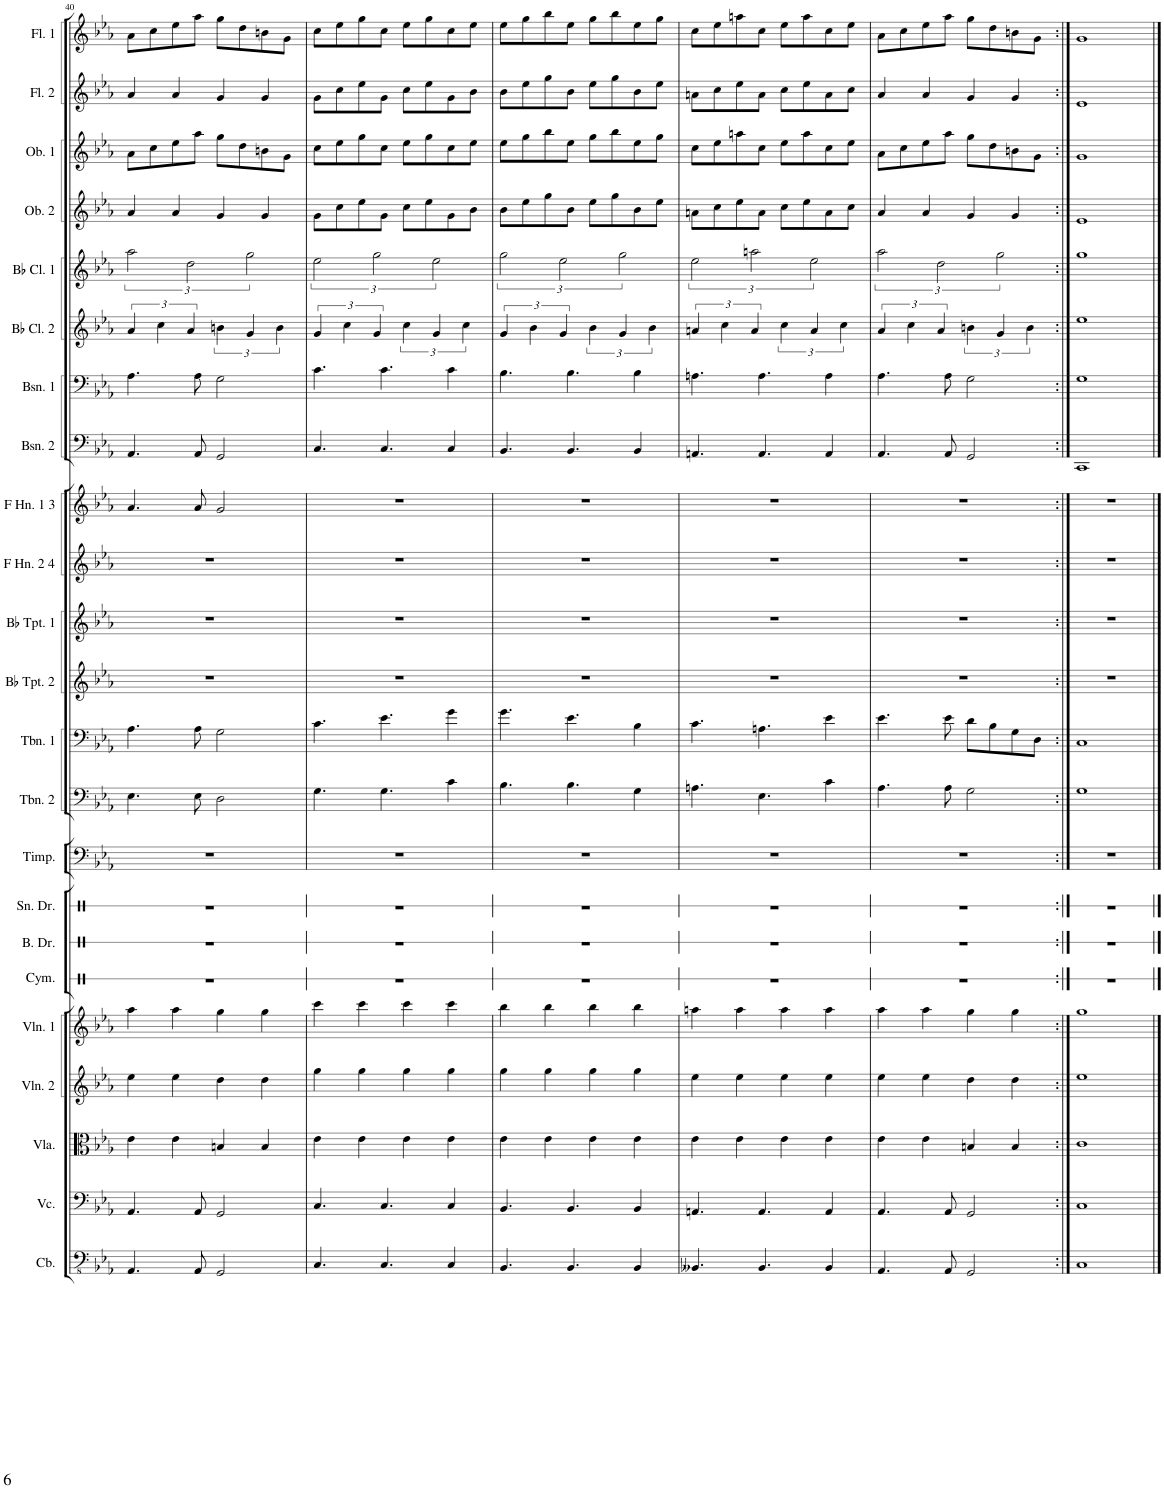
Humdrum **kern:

**kern	**kern	**kern	**kern	**kern	**kern	**kern	**kern	**kern	**kern	**kern	**kern	**kern	**kern	**kern	**kern	**kern	**kern	**kern	**kern	**kern	**kern	**kern
*part23	*part22	*part21	*part20	*part19	*part18	*part17	*part16	*part15	*part14	*part13	*part12	*part11	*part10	*part9	*part8	*part7	*part6	*part5	*part4	*part3	*part2	*part1
*staff23	*staff22	*staff21	*staff20	*staff19	*staff18	*staff17	*staff16	*staff15	*staff14	*staff13	*staff12	*staff11	*staff10	*staff9	*staff8	*staff7	*staff6	*staff5	*staff4	*staff3	*staff2	*staff1
*I"Contrabass	*I"Violoncello	*I"Viola	*I"Violin 2	*I"Violin 1	*I"Cymbal	*I"Bass Drum	*I"Snare Drum	*I"Timpani	*I"Trombone 2	*I"Trombone 1	*I"Bb Trumpet 2	*I"Bb Trumpet 1	*I"F Horn 2 &amp; 4	*I"F Horn 1 &amp; 3	*I"Bassoon 2	*I"Bassoon 1	*I"Bb Clarinet 2	*I"Bb Clarinet 1	*I"Oboe 2	*I"Oboe 1	*I"Flute 2	*I"Flute 1
*I'Cb.	*I'Vc.	*I'Vla.	*I'Vln. 2	*I'Vln. 1	*I'Cym.	*I'B. Dr.	*I'Sn. Dr.	*I'Timp.	*I'Tbn. 2	*I'Tbn. 1	*I'Bb Tpt. 2	*I'Bb Tpt. 1	*I'F Hn. 2 4	*I'F Hn. 1 3	*I'Bsn. 2	*I'Bsn. 1	*I'Bb Cl. 2	*I'Bb Cl. 1	*I'Ob. 2	*I'Ob. 1	*I'Fl. 2	*I'Fl. 1
!!LO:PB:g=z
*clefFv4	*clefF4	*clefC3	*clefG2	*clefG2	*clefX	*clefX	*clefX	*clefF4	*clefF4	*clefF4	*clefG2	*clefG2	*clefG2	*clefG2	*clefF4	*clefF4	*clefG2	*clefG2	*clefG2	*clefG2	*clefG2	*clefG2
*ITrd7c12	*	*	*	*	*	*	*	*	*	*	*ITrd1c2	*ITrd1c2	*ITrd4c7	*ITrd4c7	*	*	*ITrd1c2	*ITrd1c2	*	*	*	*
*k[b-e-a-]	*k[b-e-a-]	*k[b-e-a-]	*k[b-e-a-]	*k[b-e-a-]	*k[]	*k[]	*k[]	*k[b-e-a-]	*k[b-e-a-]	*k[b-e-a-]	*k[b-e-a-]	*k[b-e-a-]	*k[b-e-a-]	*k[b-e-a-]	*k[b-e-a-]	*k[b-e-a-]	*k[b-e-a-]	*k[b-e-a-]	*k[b-e-a-]	*k[b-e-a-]	*k[b-e-a-]	*k[b-e-a-]
*M4/4	*M4/4	*M4/4	*M4/4	*M4/4	*M4/4	*M4/4	*M4/4	*M4/4	*M4/4	*M4/4	*M4/4	*M4/4	*M4/4	*M4/4	*M4/4	*M4/4	*M4/4	*M4/4	*M4/4	*M4/4	*M4/4	*M4/4
=40	=40	=40	=40	=40	=40	=40	=40	=40	=40	=40	=40	=40	=40	=40	=40	=40	=40	=40	=40	=40	=40	=40
4.AAA-/	4.AA-/	4e-\	4ee-\	4aa-\	1r	1r	1r	1r	4.E-\	4.A-\	1r	1r	1r	4.a-/	4.AA-/	4.A-\	6a-/	3aa-\	4a-/	8a-\L	4a-/	8a-\L
.	.	.	.	.	.	.	.	.	.	.	.	.	.	.	.	.	.	.	.	8cc\	.	8cc\
.	.	.	.	.	.	.	.	.	.	.	.	.	.	.	.	.	6cc\	.	.	.	.	.
.	.	4e-\	4ee-\	4aa-\	.	.	.	.	.	.	.	.	.	.	.	.	.	.	4a-/	8ee-\	4a-/	8ee-\
.	.	.	.	.	.	.	.	.	.	.	.	.	.	.	.	.	6a-/	3dd\	.	.	.	.
8AAA-/	8AA-/	.	.	.	.	.	.	.	8E-\	8A-\	.	.	.	8a-/	8AA-/	8A-\	.	.	.	8aa-\J	.	8aa-\J
2GGG/	2GG/	4Bn/	4dd\	4gg\	.	.	.	.	2D\	2G\	.	.	.	2g/	2GG/	2G\	6bn\	.	4g/	8gg\L	4g/	8gg\L
.	.	.	.	.	.	.	.	.	.	.	.	.	.	.	.	.	.	.	.	8dd\	.	8dd\
.	.	.	.	.	.	.	.	.	.	.	.	.	.	.	.	.	6g/	3gg\	.	.	.	.
.	.	4B/	4dd\	4gg\	.	.	.	.	.	.	.	.	.	.	.	.	.	.	4g/	8bn\	4g/	8bn\
.	.	.	.	.	.	.	.	.	.	.	.	.	.	.	.	.	6b\	.	.	.	.	.
.	.	.	.	.	.	.	.	.	.	.	.	.	.	.	.	.	.	.	.	8g\J	.	8g\J
=41	=41	=41	=41	=41	=41	=41	=41	=41	=41	=41	=41	=41	=41	=41	=41	=41	=41	=41	=41	=41	=41	=41
4.CC/	4.C/	4e-\	4gg\	4ccc\	1r	1r	1r	1r	4.G\	4.c\	1r	1r	1r	1r	4.C/	4.c\	6g/	3ee-\	8g\L	8cc\L	8g\L	8cc\L
.	.	.	.	.	.	.	.	.	.	.	.	.	.	.	.	.	.	.	8cc\	8ee-\	8cc\	8ee-\
.	.	.	.	.	.	.	.	.	.	.	.	.	.	.	.	.	6cc\	.	.	.	.	.
.	.	4e-\	4gg\	4ccc\	.	.	.	.	.	.	.	.	.	.	.	.	.	.	8ee-\	8gg\	8ee-\	8gg\
.	.	.	.	.	.	.	.	.	.	.	.	.	.	.	.	.	6g/	3gg\	.	.	.	.
4.CC/	4.C/	.	.	.	.	.	.	.	4.G\	4.e-\	.	.	.	.	4.C/	4.c\	.	.	8g\J	8cc\J	8g\J	8cc\J
.	.	4e-\	4gg\	4ccc\	.	.	.	.	.	.	.	.	.	.	.	.	6cc\	.	8cc\L	8ee-\L	8cc\L	8ee-\L
.	.	.	.	.	.	.	.	.	.	.	.	.	.	.	.	.	.	.	8ee-\	8gg\	8ee-\	8gg\
.	.	.	.	.	.	.	.	.	.	.	.	.	.	.	.	.	6g/	3ee-\	.	.	.	.
4CC/	4C/	4e-\	4gg\	4ccc\	.	.	.	.	4c\	4g\	.	.	.	.	4C/	4c\	.	.	8g\	8cc\	8g\	8cc\
.	.	.	.	.	.	.	.	.	.	.	.	.	.	.	.	.	6cc\	.	.	.	.	.
.	.	.	.	.	.	.	.	.	.	.	.	.	.	.	.	.	.	.	8b-\J	8ee-\J	8b-\J	8ee-\J
=42	=42	=42	=42	=42	=42	=42	=42	=42	=42	=42	=42	=42	=42	=42	=42	=42	=42	=42	=42	=42	=42	=42
4.BBB-/	4.BB-/	4e-\	4gg\	4bb-\	1r	1r	1r	1r	4.B-\	4.g\	1r	1r	1r	1r	4.BB-/	4.B-\	6g/	3gg\	8b-\L	8ee-\L	8b-\L	8ee-\L
.	.	.	.	.	.	.	.	.	.	.	.	.	.	.	.	.	.	.	8ee-\	8gg\	8ee-\	8gg\
.	.	.	.	.	.	.	.	.	.	.	.	.	.	.	.	.	6b-\	.	.	.	.	.
.	.	4e-\	4gg\	4bb-\	.	.	.	.	.	.	.	.	.	.	.	.	.	.	8gg\	8bb-\	8gg\	8bb-\
.	.	.	.	.	.	.	.	.	.	.	.	.	.	.	.	.	6g/	3ee-\	.	.	.	.
4.BBB-/	4.BB-/	.	.	.	.	.	.	.	4.B-\	4.e-\	.	.	.	.	4.BB-/	4.B-\	.	.	8b-\J	8ee-\J	8b-\J	8ee-\J
.	.	4e-\	4gg\	4bb-\	.	.	.	.	.	.	.	.	.	.	.	.	6b-\	.	8ee-\L	8gg\L	8ee-\L	8gg\L
.	.	.	.	.	.	.	.	.	.	.	.	.	.	.	.	.	.	.	8gg\	8bb-\	8gg\	8bb-\
.	.	.	.	.	.	.	.	.	.	.	.	.	.	.	.	.	6g/	3gg\	.	.	.	.
4BBB-/	4BB-/	4e-\	4gg\	4bb-\	.	.	.	.	4G\	4B-\	.	.	.	.	4BB-/	4B-\	.	.	8b-\	8ee-\	8b-\	8ee-\
.	.	.	.	.	.	.	.	.	.	.	.	.	.	.	.	.	6b-\	.	.	.	.	.
.	.	.	.	.	.	.	.	.	.	.	.	.	.	.	.	.	.	.	8ee-\J	8gg\J	8ee-\J	8gg\J
=43	=43	=43	=43	=43	=43	=43	=43	=43	=43	=43	=43	=43	=43	=43	=43	=43	=43	=43	=43	=43	=43	=43
4.BBB--X/	4.AAn/	4e-\	4ee-\	4aan\	1r	1r	1r	1r	4.An\	4.c\	1r	1r	1r	1r	4.AAn/	4.An\	6an/	3ee-\	8an\L	8cc\L	8an\L	8cc\L
.	.	.	.	.	.	.	.	.	.	.	.	.	.	.	.	.	.	.	8cc\	8ee-\	8cc\	8ee-\
.	.	.	.	.	.	.	.	.	.	.	.	.	.	.	.	.	6cc\	.	.	.	.	.
.	.	4e-\	4ee-\	4aa\	.	.	.	.	.	.	.	.	.	.	.	.	.	.	8ee-\	8aan\	8ee-\	8aan\
.	.	.	.	.	.	.	.	.	.	.	.	.	.	.	.	.	6a/	3aan\	.	.	.	.
4.BBB--/	4.AA/	.	.	.	.	.	.	.	4.E-\	4.An\	.	.	.	.	4.AA/	4.A\	.	.	8a\J	8cc\J	8a\J	8cc\J
.	.	4e-\	4ee-\	4aa\	.	.	.	.	.	.	.	.	.	.	.	.	6cc\	.	8cc\L	8ee-\L	8cc\L	8ee-\L
.	.	.	.	.	.	.	.	.	.	.	.	.	.	.	.	.	.	.	8ee-\	8aa\	8ee-\	8aa\
.	.	.	.	.	.	.	.	.	.	.	.	.	.	.	.	.	6a/	3ee-\	.	.	.	.
4BBB--/	4AA/	4e-\	4ee-\	4aa\	.	.	.	.	4c\	4e-\	.	.	.	.	4AA/	4A\	.	.	8a\	8cc\	8a\	8cc\
.	.	.	.	.	.	.	.	.	.	.	.	.	.	.	.	.	6cc\	.	.	.	.	.
.	.	.	.	.	.	.	.	.	.	.	.	.	.	.	.	.	.	.	8cc\J	8ee-\J	8cc\J	8ee-\J
=44	=44	=44	=44	=44	=44	=44	=44	=44	=44	=44	=44	=44	=44	=44	=44	=44	=44	=44	=44	=44	=44	=44
4.AAA-/	4.AA-/	4e-\	4ee-\	4aa-\	1r	1r	1r	1r	4.A-\	4.e-\	1r	1r	1r	1r	4.AA-/	4.A-\	6a-/	3aa-\	4a-/	8a-\L	4a-/	8a-\L
.	.	.	.	.	.	.	.	.	.	.	.	.	.	.	.	.	.	.	.	8cc\	.	8cc\
.	.	.	.	.	.	.	.	.	.	.	.	.	.	.	.	.	6cc\	.	.	.	.	.
.	.	4e-\	4ee-\	4aa-\	.	.	.	.	.	.	.	.	.	.	.	.	.	.	4a-/	8ee-\	4a-/	8ee-\
.	.	.	.	.	.	.	.	.	.	.	.	.	.	.	.	.	6a-/	3dd\	.	.	.	.
8AAA-/	8AA-/	.	.	.	.	.	.	.	8A-\	8e-\	.	.	.	.	8AA-/	8A-\	.	.	.	8aa-\J	.	8aa-\J
2GGG/	2GG/	4Bn/	4dd\	4gg\	.	.	.	.	2G\	8d\L	.	.	.	.	2GG/	2G\	6bn\	.	4g/	8gg\L	4g/	8gg\L
.	.	.	.	.	.	.	.	.	.	8B-\	.	.	.	.	.	.	.	.	.	8dd\	.	8dd\
.	.	.	.	.	.	.	.	.	.	.	.	.	.	.	.	.	6g/	3gg\	.	.	.	.
.	.	4B/	4dd\	4gg\	.	.	.	.	.	8G\	.	.	.	.	.	.	.	.	4g/	8bn\	4g/	8bn\
.	.	.	.	.	.	.	.	.	.	.	.	.	.	.	.	.	6b\	.	.	.	.	.
.	.	.	.	.	.	.	.	.	.	8D\J	.	.	.	.	.	.	.	.	.	8g\J	.	8g\J
=45:|!	=45:|!	=45:|!	=45:|!	=45:|!	=45:|!	=45:|!	=45:|!	=45:|!	=45:|!	=45:|!	=45:|!	=45:|!	=45:|!	=45:|!	=45:|!	=45:|!	=45:|!	=45:|!	=45:|!	=45:|!	=45:|!	=45:|!
1CC	1C	1c	1ee-	1gg	1r	1r	1r	1r	1G	1C	1r	1r	1r	1r	1CC	1G	1ee-	1gg	1e-	1g	1e-	1g
==	==	==	==	==	==	==	==	==	==	==	==	==	==	==	==	==	==	==	==	==	==	==
*-	*-	*-	*-	*-	*-	*-	*-	*-	*-	*-	*-	*-	*-	*-	*-	*-	*-	*-	*-	*-	*-	*-
